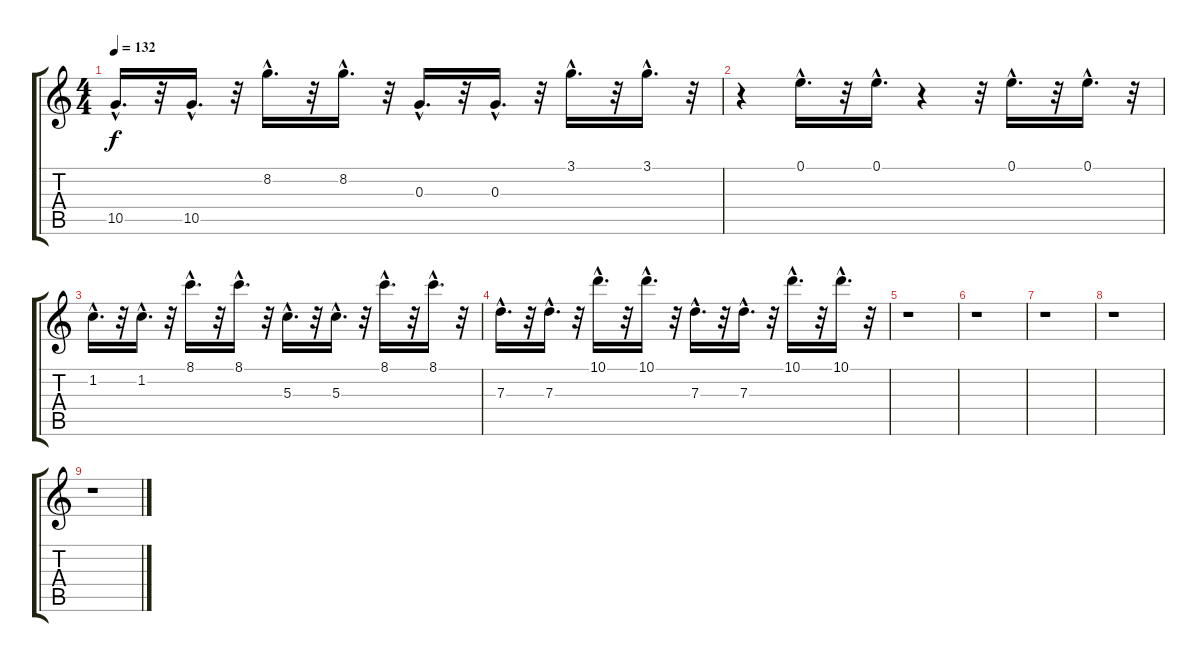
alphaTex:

\track "" {instrument acousticbass}
\staff {score tabs}
\tuning (E4 B3 G3 D3 A2 E2) {hide}
\ts (4 4)
\tempo 132
\clef g2
\ks c
10.5{hac}.16{d dy f} r.32 10.5{hac}.16{d} r.32 8.2{hac}.16{d} r.32 8.2{hac}.16{d} r.32 0.3{hac}.16{d} r.32 0.3{hac}.16{d} r.32 3.1{hac}.16{d} r.32 3.1{hac}.16{d} r.32 |
r.4 0.1{hac}.16{d} r.32 0.1{hac}.16{d} r.4 r.32 0.1{hac}.16{d} r.32 0.1{hac}.16{d} r.32 |
1.2{hac}.16{d} r.32 1.2{hac}.16{d} r.32 8.1{hac}.16{d} r.32 8.1{hac}.16{d} r.32 5.3{hac}.16{d} r.32 5.3{hac}.16{d} r.32 8.1{hac}.16{d} r.32 8.1{hac}.16{d} r.32 |
7.3{hac}.16{d} r.32 7.3{hac}.16{d} r.32 10.1{hac}.16{d} r.32 10.1{hac}.16{d} r.32 7.3{hac}.16{d} r.32 7.3{hac}.16{d} r.32 10.1{hac}.16{d} r.32 10.1{hac}.16{d} r.32 |
r.1 |
r.1 |
r.1 |
r.1 |
r.1
